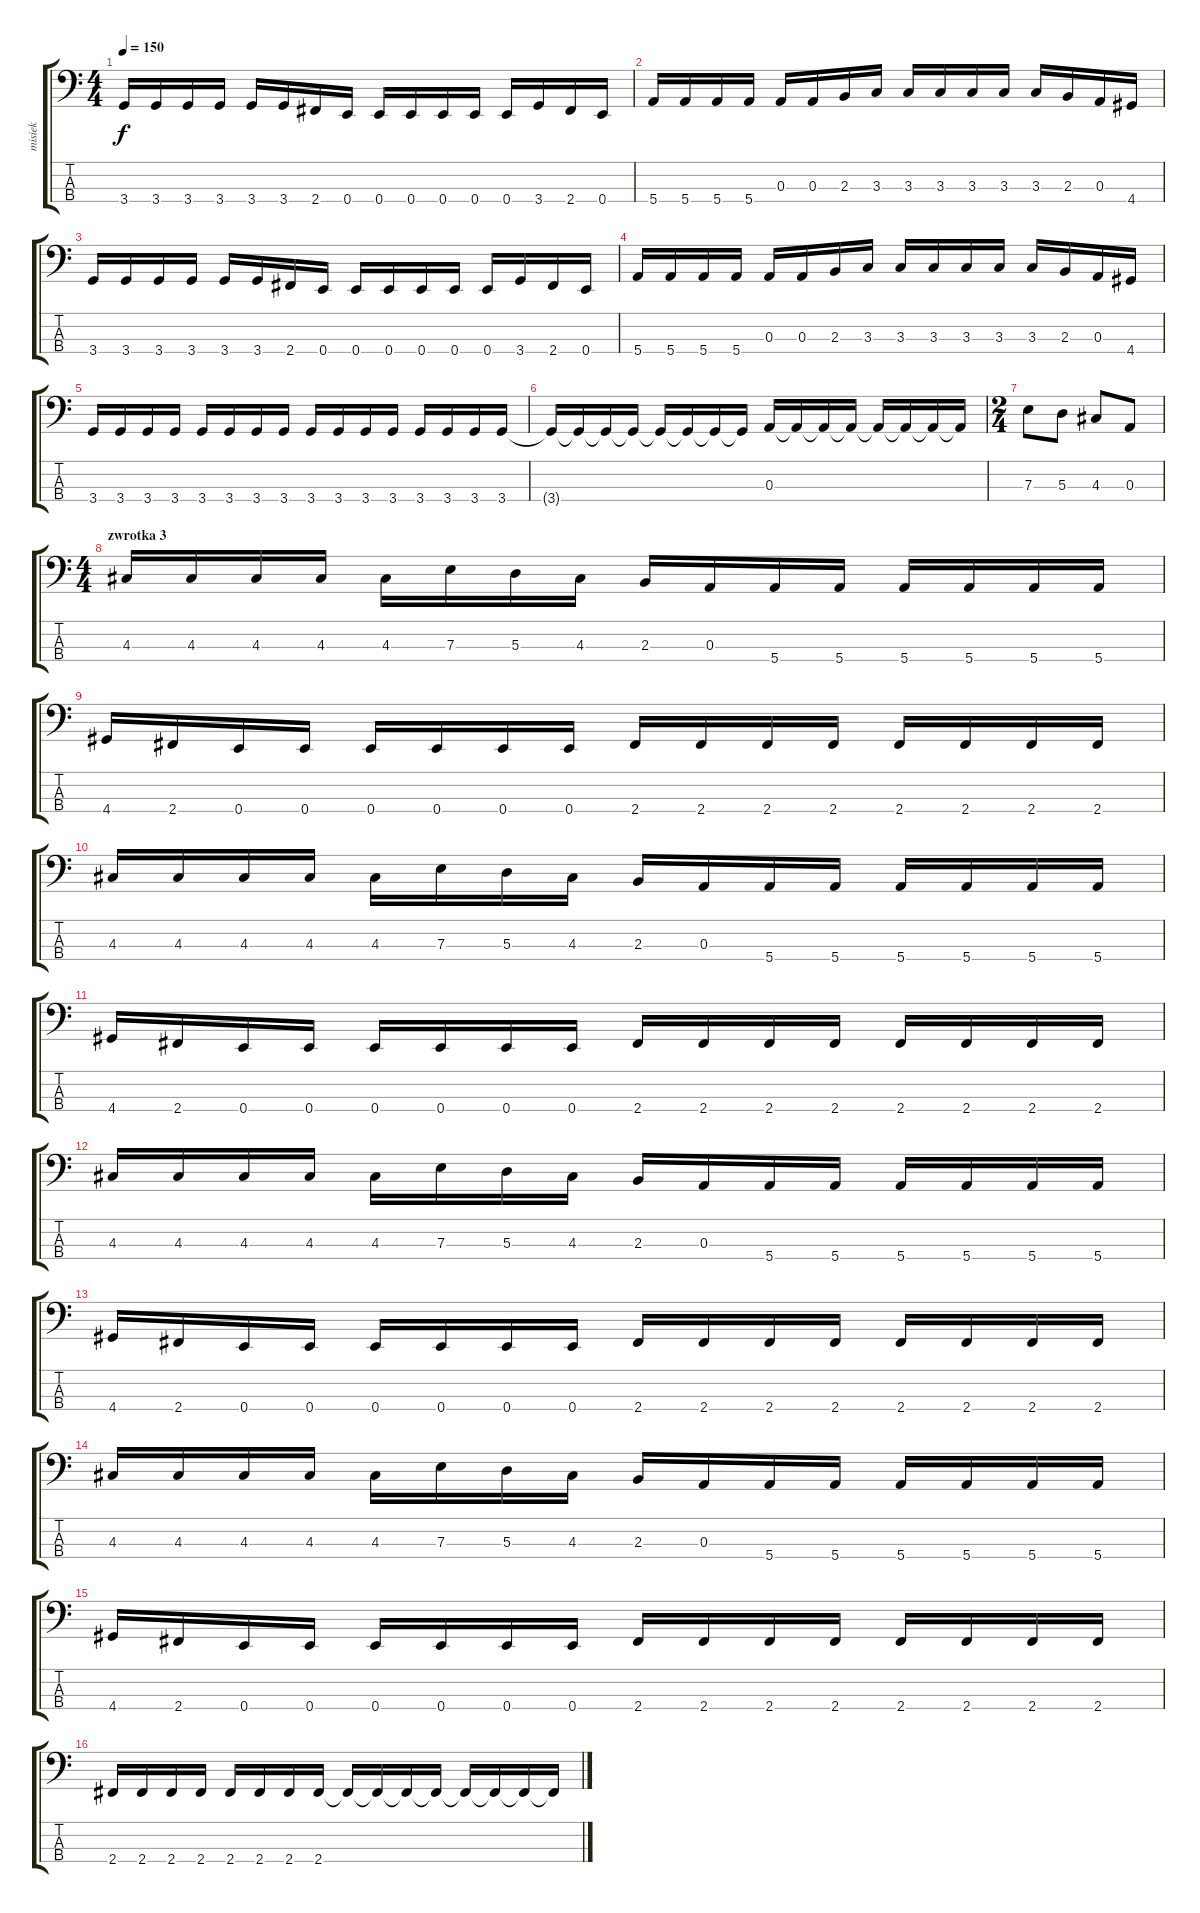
\track ("misiek" "misiek") {instrument electricbasspick}
\staff {score tabs}
\tuning (G2 D2 A1 E1) {hide}
\ts (4 4)
\tempo 150
\clef f4
\ks c
3.4.16{dy f} 3.4.16 3.4.16 3.4.16 3.4.16 3.4.16 2.4.16 0.4.16 0.4.16 0.4.16 0.4.16 0.4.16 0.4.16 3.4.16 2.4.16 0.4.16 |
5.4.16 5.4.16 5.4.16 5.4.16 0.3.16 0.3.16 2.3.16 3.3.16 3.3.16 3.3.16 3.3.16 3.3.16 3.3.16 2.3.16 0.3.16 4.4.16 |
3.4.16 3.4.16 3.4.16 3.4.16 3.4.16 3.4.16 2.4.16 0.4.16 0.4.16 0.4.16 0.4.16 0.4.16 0.4.16 3.4.16 2.4.16 0.4.16 |
5.4.16 5.4.16 5.4.16 5.4.16 0.3.16 0.3.16 2.3.16 3.3.16 3.3.16 3.3.16 3.3.16 3.3.16 3.3.16 2.3.16 0.3.16 4.4.16 |
3.4.16 3.4.16 3.4.16 3.4.16 3.4.16 3.4.16 3.4.16 3.4.16 3.4.16 3.4.16 3.4.16 3.4.16 3.4.16 3.4.16 3.4.16 3.4.16 |
3.4{t}.16 3.4{t}.16 3.4{t}.16 3.4{t}.16 3.4{t}.16 3.4{t}.16 3.4{t}.16 3.4{t}.16 0.3.16 0.3{t}.16 0.3{t}.16 0.3{t}.16 0.3{t}.16 0.3{t}.16 0.3{t}.16 0.3{t}.16 |
\ts (2 4)
7.3.8 5.3.8 4.3.8 0.3.8 |
\ts (4 4)
\section ("" "zwrotka 3")
4.3.16 4.3.16 4.3.16 4.3.16 4.3.16 7.3.16 5.3.16 4.3.16 2.3.16 0.3.16 5.4.16 5.4.16 5.4.16 5.4.16 5.4.16 5.4.16 |
4.4.16 2.4.16 0.4.16 0.4.16 0.4.16 0.4.16 0.4.16 0.4.16 2.4.16 2.4.16 2.4.16 2.4.16 2.4.16 2.4.16 2.4.16 2.4.16 |
4.3.16 4.3.16 4.3.16 4.3.16 4.3.16 7.3.16 5.3.16 4.3.16 2.3.16 0.3.16 5.4.16 5.4.16 5.4.16 5.4.16 5.4.16 5.4.16 |
4.4.16 2.4.16 0.4.16 0.4.16 0.4.16 0.4.16 0.4.16 0.4.16 2.4.16 2.4.16 2.4.16 2.4.16 2.4.16 2.4.16 2.4.16 2.4.16 |
4.3.16 4.3.16 4.3.16 4.3.16 4.3.16 7.3.16 5.3.16 4.3.16 2.3.16 0.3.16 5.4.16 5.4.16 5.4.16 5.4.16 5.4.16 5.4.16 |
4.4.16 2.4.16 0.4.16 0.4.16 0.4.16 0.4.16 0.4.16 0.4.16 2.4.16 2.4.16 2.4.16 2.4.16 2.4.16 2.4.16 2.4.16 2.4.16 |
4.3.16 4.3.16 4.3.16 4.3.16 4.3.16 7.3.16 5.3.16 4.3.16 2.3.16 0.3.16 5.4.16 5.4.16 5.4.16 5.4.16 5.4.16 5.4.16 |
4.4.16 2.4.16 0.4.16 0.4.16 0.4.16 0.4.16 0.4.16 0.4.16 2.4.16 2.4.16 2.4.16 2.4.16 2.4.16 2.4.16 2.4.16 2.4.16 |
2.4.16 2.4.16 2.4.16 2.4.16 2.4.16 2.4.16 2.4.16 2.4.16 2.4{t}.16 2.4{t}.16 2.4{t}.16 2.4{t}.16 2.4{t}.16 2.4{t}.16 2.4{t}.16 2.4{t}.16
